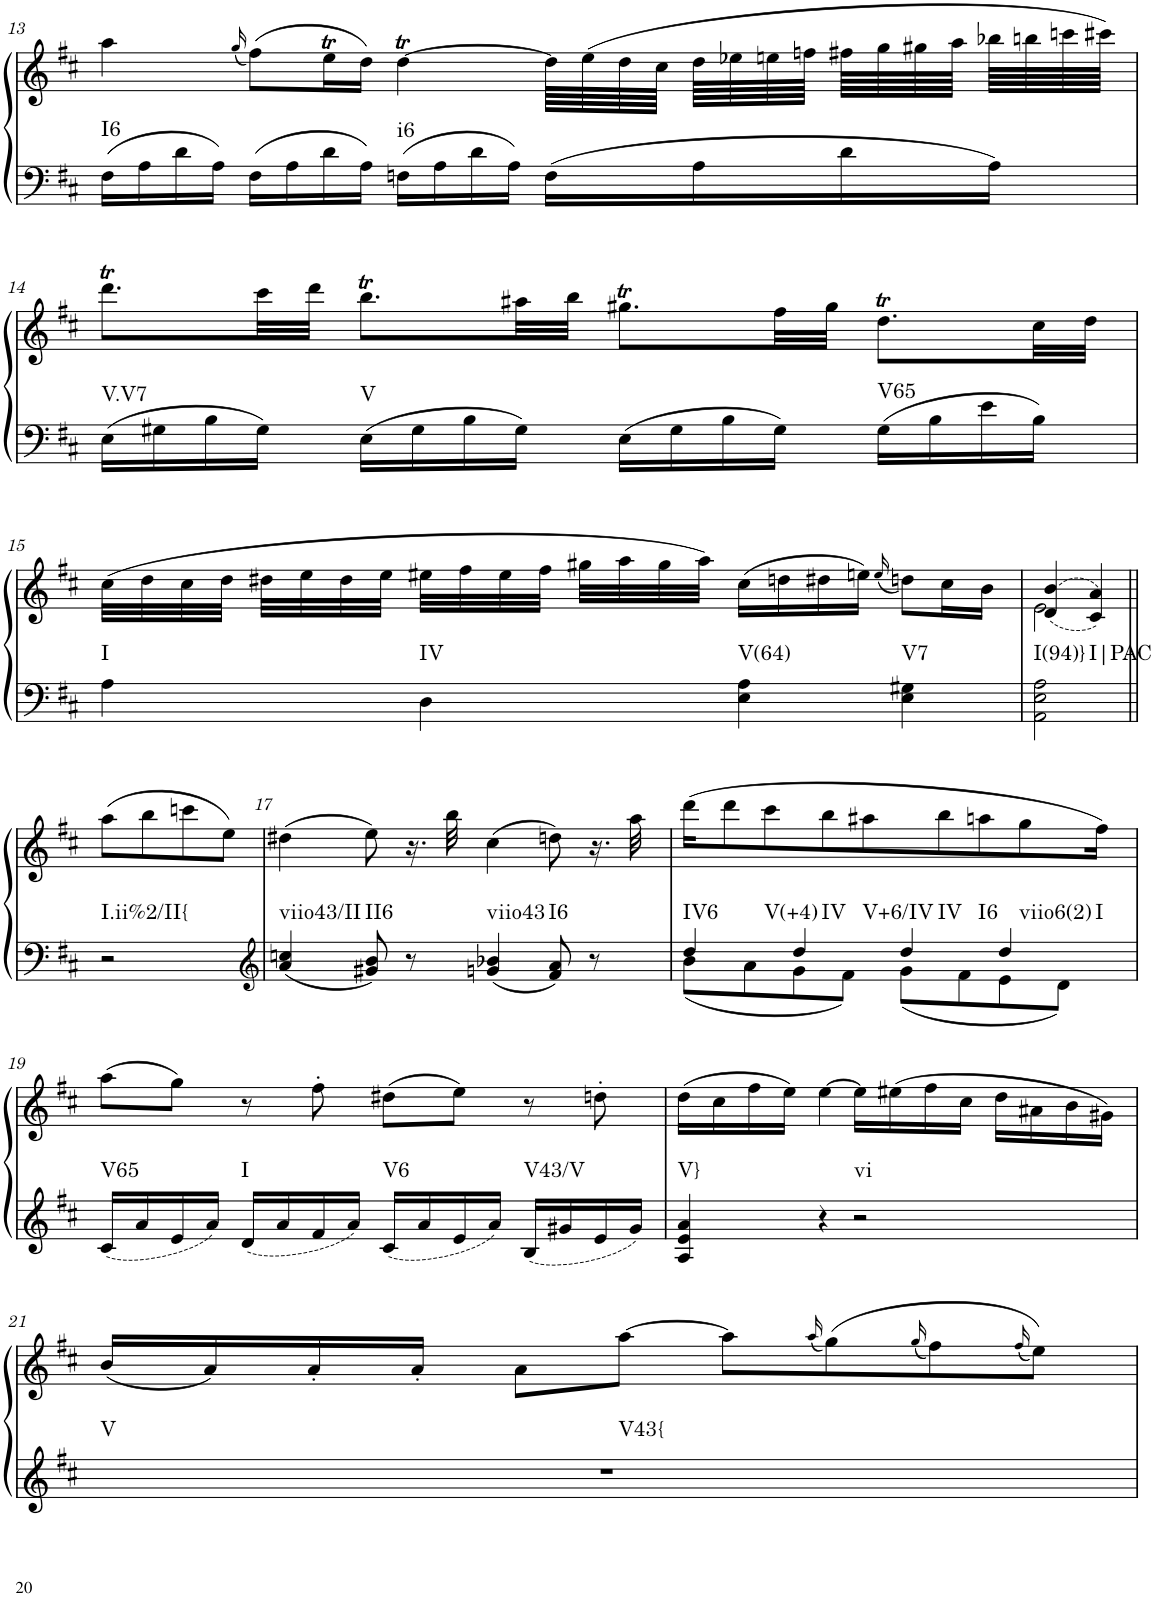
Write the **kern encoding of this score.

**kern	**kern	**harte
*part1	*part1	*part1
*staff2	*staff1	*
*I"unbenannt2	*	*
!!LO:PB:g=z
*clefF4	*clefG2	*
*k[f#c#]	*k[f#c#]	*
*M2/2	*M2/2	*
*met(c|)	*met(c|)	*
=13	=13	=13
!	!	!LO:H:kt=I6
16F#\LL	4aa\	N
16A\	.	.
16d\	.	.
16A\JJ	.	.
.	(16qgg/	.
16F#\LL	(8ff#\L)	.
16A\	.	.
16d\	16eeT\L	.
16A\JJ	16dd\JJ)	.
!	!	!LO:H:kt=i6
16Fn\LL	[4ddT\	N
16A\	.	.
16d\	.	.
16A\JJ	.	.
16F\LL	64dd\LLLL]	.
.	(64ee\	.
.	64dd\	.
.	64cc#\JJJJ	.
16A\	64dd\LLLL	.
.	64ee-X\	.
.	64een\	.
.	64ffn\JJJJ	.
16d\	64ff#X\LLLL	.
.	64gg\	.
.	64gg#X\	.
.	64aa\JJJJ	.
16A\JJ	64bb-X\LLLL	.
.	64bbn\	.
.	64cccn\	.
.	64ccc#X\JJJJ)	.
!!LO:LB:g=z
=14	=14	=14
!	!	!LO:H:kt=V.V7
16E\LL	8.dddT\L	N
16G#X\	.	.
16B\	.	.
16G#\JJ	32ccc#\LL	.
.	32ddd\JJJ	.
!	!	!LO:H:kt=V
16E\LL	8.bbT\L	N
16G#\	.	.
16B\	.	.
16G#\JJ	32aa#X\LL	.
.	32bb\JJJ	.
16E\LL	8.gg#Xt\L	.
16G#\	.	.
16B\	.	.
16G#\JJ	32ff#\LL	.
.	32gg#\JJJ	.
!	!	!LO:H:kt=V65
16G#\LL	8.ddT\L	N
16B\	.	.
16e\	.	.
16B\JJ	32cc#\LL	.
.	32dd\JJJ	.
!!LO:LB:g=z
=15	=15	=15
!	!	!LO:H:kt=I
4A\	(32cc#\LLL	N
.	32dd\	.
.	32cc#\	.
.	32dd\JJJ	.
.	32dd#X\LLL	.
.	32ee\	.
.	32dd#\	.
.	32ee\JJJ	.
!	!	!LO:H:kt=IV
4D\	32ee#X\LLL	N
.	32ff#\	.
.	32ee#\	.
.	32ff#\JJJ	.
.	32gg#X\LLL	.
.	32aa\	.
.	32gg#\	.
.	32aa\JJJ)	.
!	!	!LO:H:kt=V(64)
4E\ 4A\	(16cc#\LL	N
.	16ddn\	.
.	16dd#X\	.
.	16een\JJ)	.
.	(16qee/	.
!	!	!LO:H:kt=V7
4E\ 4G#X\	8ddn\L)	N
.	16cc#\L	.
.	16b\JJ	.
=16	=16	=16
*	*^	*
!	!	!	!LO:H:n=1:kt=I(94)}
!	!	!	!LO:H:n=2:kt=I|PAC
2AA\ 2E\ 2A\	((<4d/ 4b/	2e\	N N
.	4c#/ 4a/))	.	.
*	*v	*v	*
!!LO:LB:g=z
=16X2||	=16X2||	=16X2||
!	!	!LO:H:kt=I.ii%2/II{
2r	(8aa\L	N
.	8bb\	.
.	8cccn\	.
.	8ee\J)	.
=17	=17	=17
*clefG2	*	*
!	!	!LO:H:kt=viio43/II
4a/ 4ccn/	(4dd#X\	N
!	!	!LO:H:kt=II6
8g#X/ 8b/	8ee\)	N
8r	16.r	.
.	32bb\	.
!	!	!LO:H:kt=viio43
4gn/ 4b-X/	(4cc#\	N
!	!	!LO:H:kt=I6
8f#/ 8a/	8ddn\)	N
8r	16.r	.
.	32aa\	.
=18	=18	=18
*^	*	*
!	!	!	!LO:H:n=1:kt=IV6
!	!	!	!LO:H:n=2:kt=V(+4)
*	*	*^	*
*	*	*	*^	*
*	*	*	*	*^	*
4dd/	8b\L	(16ddd\KL	4ryy	2ryy	2.ryy	N N
.	.	8ddd\	.	.	.	.
.	8a\	.	.	.	.	.
.	.	8ccc#\	.	.	.	.
!	!	!	!	!	!	!LO:H:n=1:kt=IV
!	!	!	!	!	!	!LO:H:n=2:kt=V+6/IV
4dd/	8g\	.	2.ryy	.	.	N N
.	.	8bb\	.	.	.	.
.	8f#\J	.	.	.	.	.
.	.	8aa#X\	.	.	.	.
!	!	!	!	!	!	!LO:H:n=1:kt=IV
!	!	!	!	!	!	!LO:H:n=2:kt=I6
4dd/	8g\L	.	.	2ryy	.	N N
.	.	8bb\	.	.	.	.
.	8f#\	.	.	.	.	.
.	.	8aan\	.	.	.	.
!	!	!	!	!	!	!LO:H:n=1:kt=viio6(2)
!	!	!	!	!	!	!LO:H:n=2:kt=I
4dd/	8e\	.	.	.	4ryy	N N
.	.	8gg\	.	.	.	.
.	8d\J	.	.	.	.	.
.	.	16ff#\Jk)	.	.	.	.
*v	*v	*	*	*	*	*
!!LO:LB:g=z
=19	=19	=19	=19	=19	=19
!	!	!	!	!	!LO:H:kt=V65
*	*v	*v	*v	*v	*
16c#/LL	(8aa\L	N
16a/	.	.
16e/	8gg\J)	.
16a/JJ	.	.
!	!	!LO:H:kt=I
16d/LL	8r	N
16a/	.	.
16f#/	8ff#'\	.
16a/JJ	.	.
!	!	!LO:H:kt=V6
16c#/LL	(8dd#X\L	N
16a/	.	.
16e/	8ee\J)	.
16a/JJ	.	.
!	!	!LO:H:kt=V43/V
16B/LL	8r	N
16g#X/	.	.
16e/	8ddn'\	.
16g#/JJ	.	.
=20	=20	=20
!	!	!LO:H:kt=V}
4A/ 4e/ 4a/	(16dd\LL	N
.	16cc#\	.
.	16ff#\	.
.	16ee\JJ)	.
4r	[4ee\	.
!	!	!LO:H:kt=vi
2r	16ee\LL]	N
.	(16ee#X\	.
.	16ff#\	.
.	16cc#\JJ	.
.	16dd\LL	.
.	16a#X\	.
.	16b\	.
.	16g#X\JJ)	.
!!LO:LB:g=z
=21	=21	=21
!	!	!LO:H:n=1:kt=V
!	!	!LO:H:n=2:kt=V43{
1r	(16b/LL	N N
.	16a/)	.
.	16a'/	.
.	16a'/JJ	.
.	8a\L	.
.	[8aa\J	.
.	8aa\L]	.
.	(16qaa/	.
.	(8gg\)	.
.	(16qgg/	.
.	8ff#\)	.
.	(16qff#/	.
.	8ee\J))	.
=	=	=
*-	*-	*-
